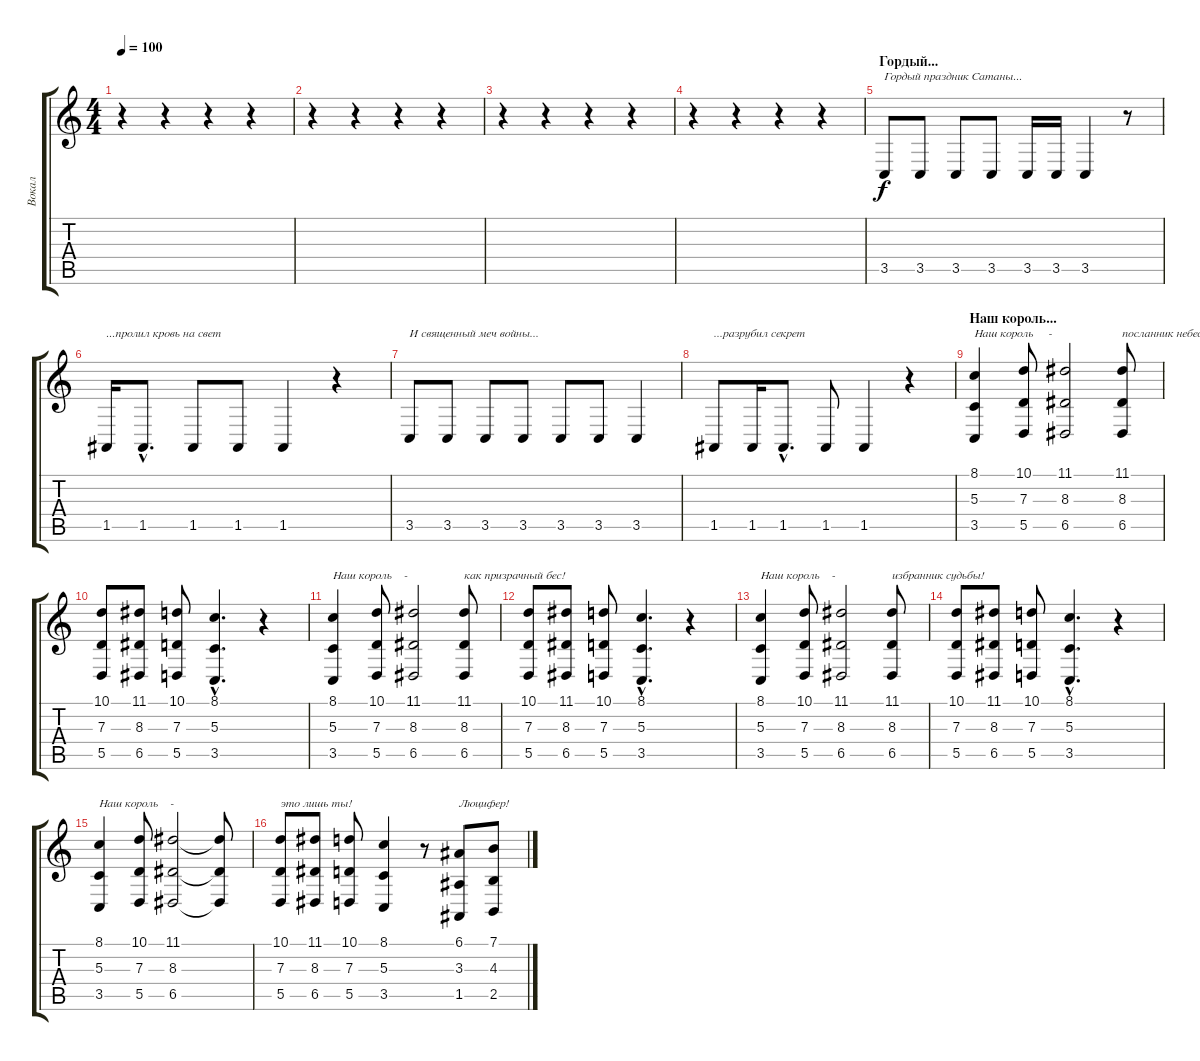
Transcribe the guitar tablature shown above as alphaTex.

\track ("Вокал" "Вокал") {instrument lead2sawtooth}
\staff {score tabs}
\tuning (E4 B3 G3 D3 A2 E2) {hide}
\ts (4 4)
\tempo 100
\clef g2
\ks c
r.4{dy f} r.4 r.4 r.4 |
r.4 r.4 r.4 r.4 |
r.4 r.4 r.4 r.4 |
r.4 r.4 r.4 r.4 |
\section ("" "Гордый...")
3.5.8{txt "Гордый праздник Сатаны..."} 3.5.8 3.5.8 3.5.8 3.5.16 3.5.16 3.5.4 r.8 |
1.5.16{txt "...пролил кровь на свет"} 1.5{hac}.8{d} 1.5.8 1.5.8 1.5.4 r.4 |
3.5.8{txt "И священный меч войны..."} 3.5.8 3.5.8 3.5.8 3.5.8 3.5.8 3.5.4 |
1.5.8{txt "...разрубил секрет"} 1.5.16 1.5{hac}.8{d} 1.5.8 1.5.4 r.4 |
\section ("" "Наш король...")
(8.1 5.3 3.5).4{txt "Наш король     -"} (10.1 7.3 5.5).8 (11.1 8.3 6.5).2 (11.1 8.3 6.5).8{txt "посланник небес!"} |
(10.1 7.3 5.5).8 (11.1 8.3 6.5).8 (10.1 7.3 5.5).8 (8.1{hac} 5.3{hac} 3.5{hac}).4{d} r.4 |
(8.1 5.3 3.5).4{txt "Наш король    -"} (10.1 7.3 5.5).8 (11.1 8.3 6.5).2 (11.1 8.3 6.5).8{txt "как призрачный бес!"} |
(10.1 7.3 5.5).8 (11.1 8.3 6.5).8 (10.1 7.3 5.5).8 (8.1{hac} 5.3{hac} 3.5{hac}).4{d} r.4 |
(8.1 5.3 3.5).4{txt "Наш король    -"} (10.1 7.3 5.5).8 (11.1 8.3 6.5).2 (11.1 8.3 6.5).8{txt "избранник судьбы!"} |
(10.1 7.3 5.5).8 (11.1 8.3 6.5).8 (10.1 7.3 5.5).8 (8.1{hac} 5.3{hac} 3.5{hac}).4{d} r.4 |
(8.1 5.3 3.5).4{txt "Наш король    -"} (10.1 7.3 5.5).8 (11.1 8.3 6.5).2 (11.1{t} 8.3{t} 6.5{t}).8 |
(10.1 7.3 5.5).8{txt "это лишь ты!"} (11.1 8.3 6.5).8 (10.1 7.3 5.5).8 (8.1 5.3 3.5).4 r.8 (6.1 3.3 1.5).8{txt "Люцифер!"} (7.1 4.3 2.5).8
